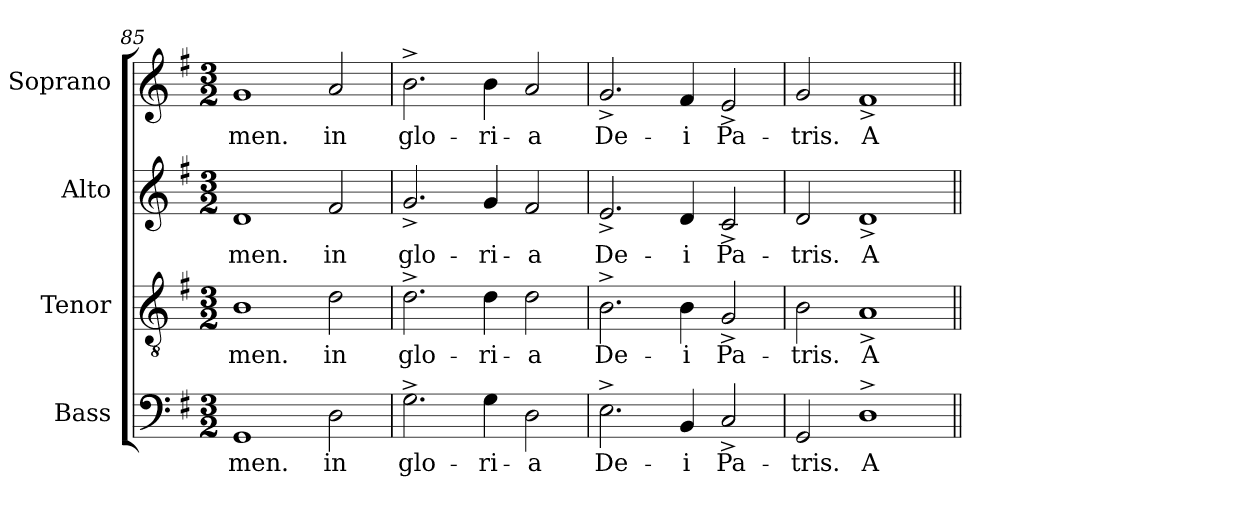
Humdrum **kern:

**kern	**text	**kern	**text	**kern	**text	**kern	**text
*part4	*part4	*part3	*part3	*part2	*part2	*part1	*part1
*staff4	*staff4	*staff3	*staff3	*staff2	*staff2	*staff1	*staff1
*I"Bass	*	*I"Tenor	*	*I"Alto	*	*I"Soprano	*
*I'B.	*	*I'T.	*	*I'A.	*	*I'S.	*
*clefF4	*	*clefGv2	*	*clefG2	*	*clefG2	*
*	*	*ITrd7c12	*	*	*	*	*
*k[f#]	*	*k[f#]	*	*k[f#]	*	*k[f#]	*
*G:	*	*G:	*	*G:	*	*G:	*
*M3/2	*	*M3/2	*	*M3/2	*	*M3/2	*
=85	=85	=85	=85	=85	=85	=85	=85
!	!LO:LY:b:color=#000000	!	!	!	!	!	!
!	!	!	!LO:LY:b:color=#000000	!	!	!	!
!	!	!	!	!	!LO:LY:b:color=#000000	!	!
!	!	!	!	!	!	!	!LO:LY:b:color=#000000
1GGi	-men.	1BBi	-men.	1di	-men.	1gi	-men.
!	!LO:LY:b:color=#000000	!	!	!	!	!	!
!	!	!	!LO:LY:b:color=#000000	!	!	!	!
!	!	!	!	!	!LO:LY:b:color=#000000	!	!
!	!	!	!	!	!	!	!LO:LY:b:color=#000000
2Di\	in	2Di\	in	2f#i/	in	2ai/	in
!!LO:LB:g=z
=86	=86	=86	=86	=86	=86	=86	=86
!	!LO:LY:b:color=#000000	!	!	!	!	!	!
!	!	!	!LO:LY:b:color=#000000	!	!	!	!
!	!	!	!	!	!LO:LY:b:color=#000000	!	!
!	!	!	!	!	!	!	!LO:LY:b:color=#000000
2.G^i\	glo-	2.D^i\	glo-	2.g^i/	glo-	2.b^i\	glo-
!	!LO:LY:b:color=#000000	!	!	!	!	!	!
!	!	!	!LO:LY:b:color=#000000	!	!	!	!
!	!	!	!	!	!LO:LY:b:color=#000000	!	!
!	!	!	!	!	!	!	!LO:LY:b:color=#000000
4Gi\	-ri-	4Di\	-ri-	4gi/	-ri-	4bi\	-ri-
!	!LO:LY:b:color=#000000	!	!	!	!	!	!
!	!	!	!LO:LY:b:color=#000000	!	!	!	!
!	!	!	!	!	!LO:LY:b:color=#000000	!	!
!	!	!	!	!	!	!	!LO:LY:b:color=#000000
2Di\	-a	2Di\	-a	2f#i/	-a	2ai/	-a
=87	=87	=87	=87	=87	=87	=87	=87
!	!LO:LY:b:color=#000000	!	!	!	!	!	!
!	!	!	!LO:LY:b:color=#000000	!	!	!	!
!	!	!	!	!	!LO:LY:b:color=#000000	!	!
!	!	!	!	!	!	!	!LO:LY:b:color=#000000
2.E^i\	De-	2.BB^i\	De-	2.e^i/	De-	2.g^i/	De-
!	!LO:LY:b:color=#000000	!	!	!	!	!	!
!	!	!	!LO:LY:b:color=#000000	!	!	!	!
!	!	!	!	!	!LO:LY:b:color=#000000	!	!
!	!	!	!	!	!	!	!LO:LY:b:color=#000000
4BBi/	-i	4BBi\	-i	4di/	-i	4f#i/	-i
!	!LO:LY:b:color=#000000	!	!	!	!	!	!
!	!	!	!LO:LY:b:color=#000000	!	!	!	!
!	!	!	!	!	!LO:LY:b:color=#000000	!	!
!	!	!	!	!	!	!	!LO:LY:b:color=#000000
2C^i/	Pa-	2GG^i/	Pa-	2c^i/	Pa-	2e^i/	Pa-
=88	=88	=88	=88	=88	=88	=88	=88
!	!LO:LY:b:color=#000000	!	!	!	!	!	!
!	!	!	!LO:LY:b:color=#000000	!	!	!	!
!	!	!	!	!	!LO:LY:b:color=#000000	!	!
!	!	!	!	!	!	!	!LO:LY:b:color=#000000
2GGi/	-tris.	2BBi\	-tris.	2di/	-tris.	2gi/	-tris.
!	!LO:LY:b:color=#000000	!	!	!	!	!	!
!	!	!	!LO:LY:b:color=#000000	!	!	!	!
!	!	!	!	!	!LO:LY:b:color=#000000	!	!
!	!	!	!	!	!	!	!LO:LY:b:color=#000000
1D^i	A-	1AA^i	A-	1d^i	A-	1f#^i	A-
=||	=||	=||	=||	=||	=||	=||	=||
*-	*-	*-	*-	*-	*-	*-	*-
